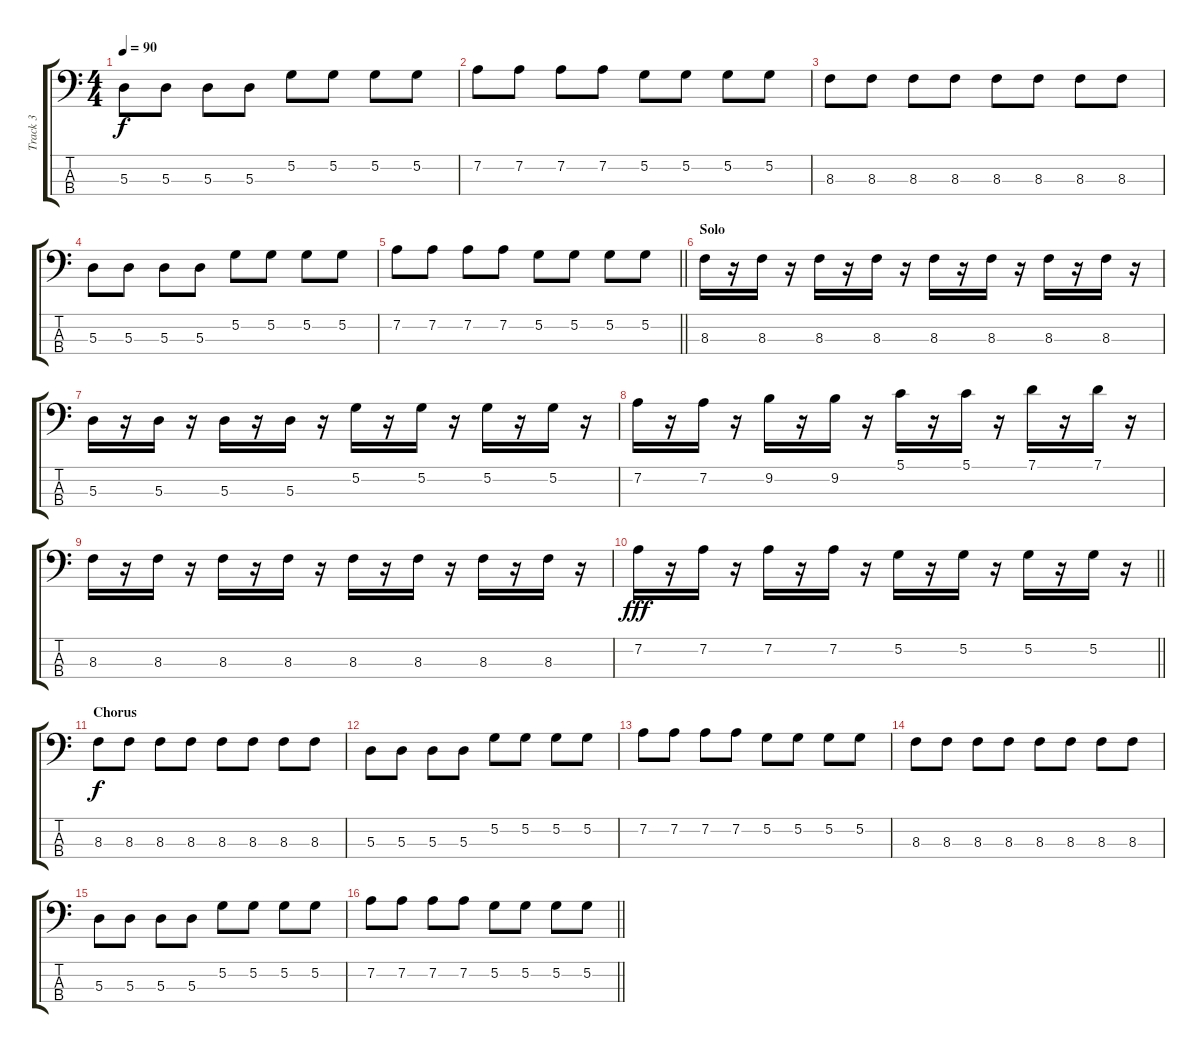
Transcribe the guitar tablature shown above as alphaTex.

\track ("Track 3" "Track 3") {instrument electricbassfinger}
\staff {score tabs}
\tuning (G2 D2 A1 E1) {hide}
\ts (4 4)
\tempo 90
\clef f4
\ks c
5.3.8{dy f} 5.3.8 5.3.8 5.3.8 5.2.8 5.2.8 5.2.8 5.2.8 |
7.2.8 7.2.8 7.2.8 7.2.8 5.2.8 5.2.8 5.2.8 5.2.8 |
8.3.8 8.3.8 8.3.8 8.3.8 8.3.8 8.3.8 8.3.8 8.3.8 |
5.3.8 5.3.8 5.3.8 5.3.8 5.2.8 5.2.8 5.2.8 5.2.8 |
\barLineRight lightlight
7.2.8 7.2.8 7.2.8 7.2.8 5.2.8 5.2.8 5.2.8 5.2.8 |
\section ("" "Solo")
8.3.16 r.16 8.3.16 r.16 8.3.16 r.16 8.3.16 r.16 8.3.16 r.16 8.3.16 r.16 8.3.16 r.16 8.3.16 r.16 |
5.3.16 r.16 5.3.16 r.16 5.3.16 r.16 5.3.16 r.16 5.2.16 r.16 5.2.16 r.16 5.2.16 r.16 5.2.16 r.16 |
7.2.16 r.16 7.2.16 r.16 9.2.16 r.16 9.2.16 r.16 5.1.16 r.16 5.1.16 r.16 7.1.16 r.16 7.1.16 r.16 |
8.3.16 r.16 8.3.16 r.16 8.3.16 r.16 8.3.16 r.16 8.3.16 r.16 8.3.16 r.16 8.3.16 r.16 8.3.16 r.16 |
\barLineRight lightlight
7.2.16{dy fff} r.16 7.2.16 r.16 7.2.16 r.16 7.2.16 r.16 5.2.16 r.16 5.2.16 r.16 5.2.16 r.16 5.2.16 r.16 |
\section ("" "Chorus")
8.3.8{dy f} 8.3.8 8.3.8 8.3.8 8.3.8 8.3.8 8.3.8 8.3.8 |
5.3.8 5.3.8 5.3.8 5.3.8 5.2.8 5.2.8 5.2.8 5.2.8 |
7.2.8 7.2.8 7.2.8 7.2.8 5.2.8 5.2.8 5.2.8 5.2.8 |
8.3.8 8.3.8 8.3.8 8.3.8 8.3.8 8.3.8 8.3.8 8.3.8 |
5.3.8 5.3.8 5.3.8 5.3.8 5.2.8 5.2.8 5.2.8 5.2.8 |
\barLineRight lightlight
7.2.8 7.2.8 7.2.8 7.2.8 5.2.8 5.2.8 5.2.8 5.2.8
